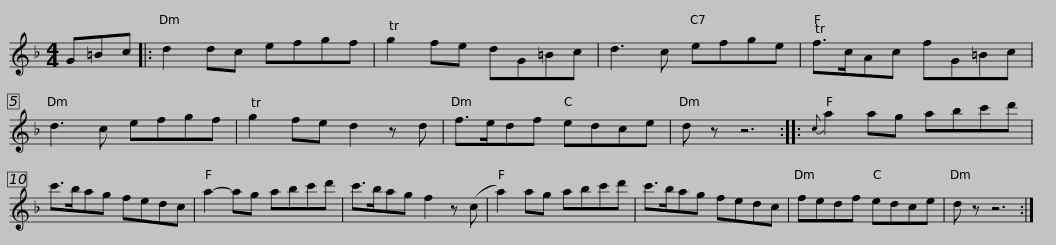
X:1
L:1/8
M:4/4
I:linebreak $
K:Dmin
V:1 treble
V:1
 G=Bc |: d2 dc efgf | Tg2 fe dG=Bc | d3 c efge | Tf>cAc fG=Bc | %5
 d3 c efgf |$ Tg2 fe d2 z d | f>edf edce | d z z6 ::{c} a2 ag abc'd' | %10
 c'>bag fedc |$ a2- ag abc'd' | c'>bag f2 z (c | a2) ag abc'd' | c'>bag fedc | %15
 fedf edce |$ d z z6 :| %17
